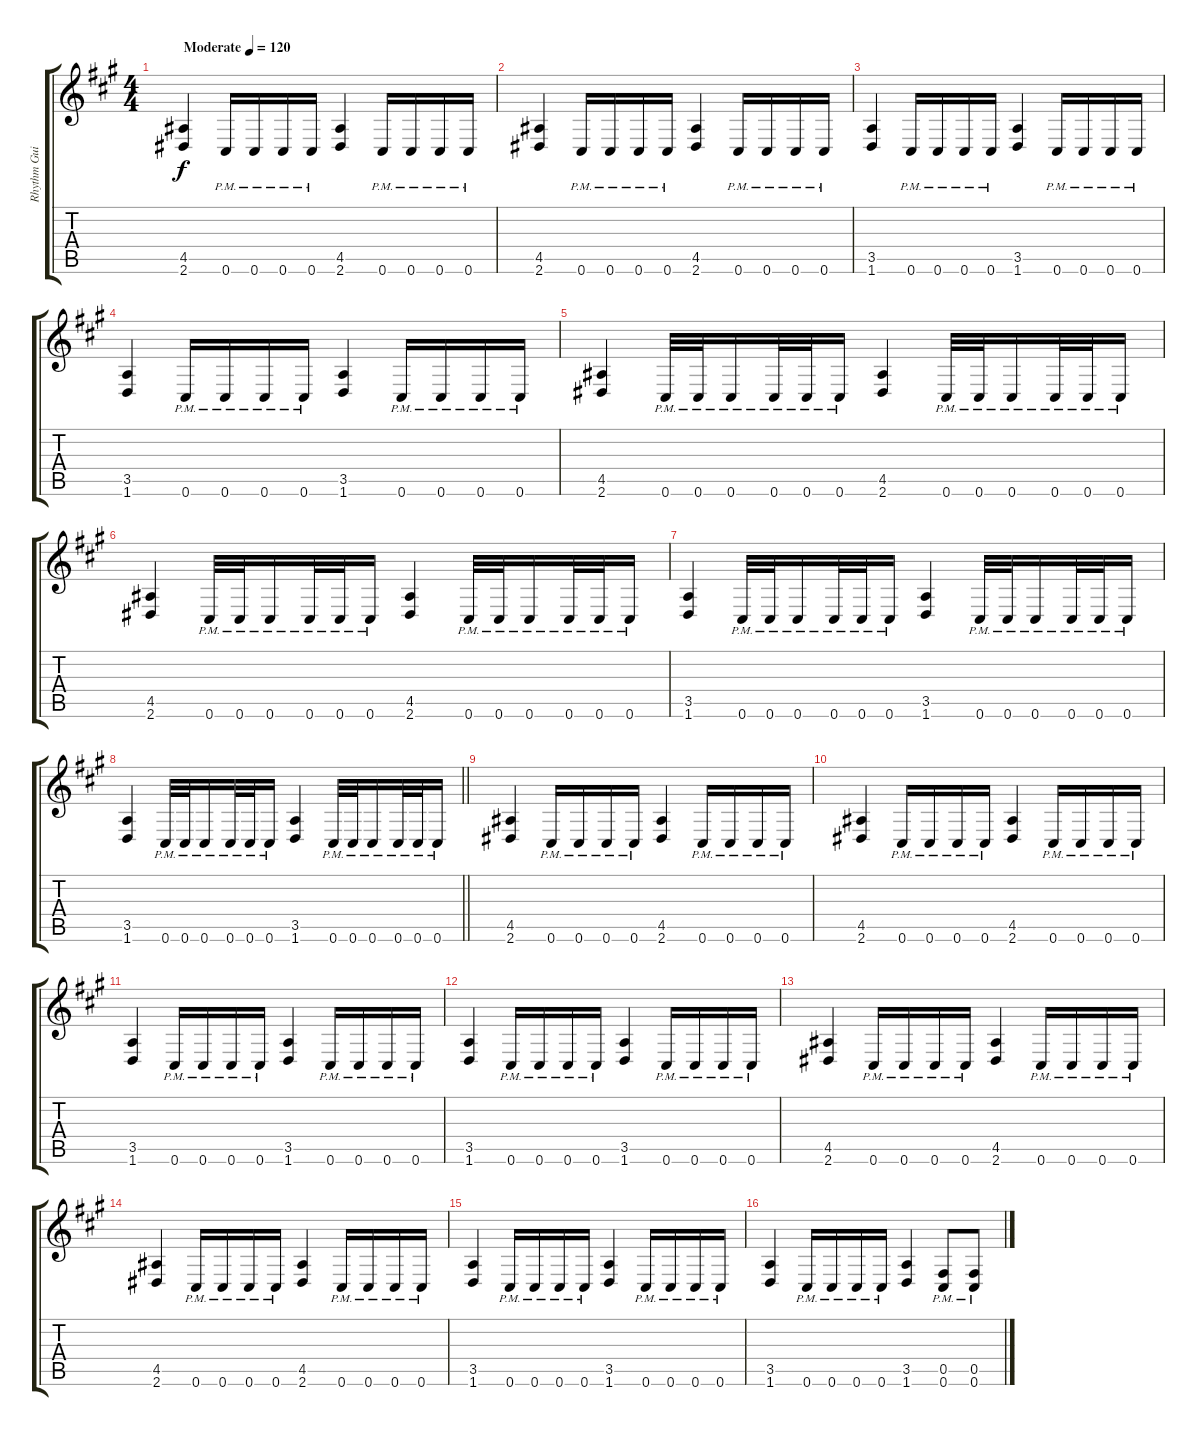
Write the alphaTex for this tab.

\track ("Rhythm Guitar" "Rhythm Gui") {instrument overdrivenguitar}
\staff {score tabs}
\tuning (Db4 Ab3 E3 B2 Gb2 Db2) {hide}
\ts (4 4)
\tempo (120 "Moderate")
\clef g2
\ks a
(4.5 2.6).4{dy f instrument overdrivenguitar} 0.6{pm}.16 0.6{pm}.16 0.6{pm}.16 0.6{pm}.16 (4.5 2.6).4 0.6{pm}.16 0.6{pm}.16 0.6{pm}.16 0.6{pm}.16 |
(4.5 2.6).4 0.6{pm}.16 0.6{pm}.16 0.6{pm}.16 0.6{pm}.16 (4.5 2.6).4 0.6{pm}.16 0.6{pm}.16 0.6{pm}.16 0.6{pm}.16 |
(3.5 1.6).4 0.6{pm}.16 0.6{pm}.16 0.6{pm}.16 0.6{pm}.16 (3.5 1.6).4 0.6{pm}.16 0.6{pm}.16 0.6{pm}.16 0.6{pm}.16 |
(3.5 1.6).4 0.6{pm}.16 0.6{pm}.16 0.6{pm}.16 0.6{pm}.16 (3.5 1.6).4 0.6{pm}.16 0.6{pm}.16 0.6{pm}.16 0.6{pm}.16 |
(4.5 2.6).4 0.6{pm}.32 0.6{pm}.32 0.6{pm}.16 0.6{pm}.32 0.6{pm}.32 0.6{pm}.16 (4.5 2.6).4 0.6{pm}.32 0.6{pm}.32 0.6{pm}.16 0.6{pm}.32 0.6{pm}.32 0.6{pm}.16 |
(4.5 2.6).4 0.6{pm}.32 0.6{pm}.32 0.6{pm}.16 0.6{pm}.32 0.6{pm}.32 0.6{pm}.16 (4.5 2.6).4 0.6{pm}.32 0.6{pm}.32 0.6{pm}.16 0.6{pm}.32 0.6{pm}.32 0.6{pm}.16 |
(3.5 1.6).4 0.6{pm}.32 0.6{pm}.32 0.6{pm}.16 0.6{pm}.32 0.6{pm}.32 0.6{pm}.16 (3.5 1.6).4 0.6{pm}.32 0.6{pm}.32 0.6{pm}.16 0.6{pm}.32 0.6{pm}.32 0.6{pm}.16 |
\barLineRight lightlight
(3.5 1.6).4 0.6{pm}.32 0.6{pm}.32 0.6{pm}.16 0.6{pm}.32 0.6{pm}.32 0.6{pm}.16 (3.5 1.6).4 0.6{pm}.32 0.6{pm}.32 0.6{pm}.16 0.6{pm}.32 0.6{pm}.32 0.6{pm}.16 |
\section ("" "")
(4.5 2.6).4 0.6{pm}.16 0.6{pm}.16 0.6{pm}.16 0.6{pm}.16 (4.5 2.6).4 0.6{pm}.16 0.6{pm}.16 0.6{pm}.16 0.6{pm}.16 |
(4.5 2.6).4 0.6{pm}.16 0.6{pm}.16 0.6{pm}.16 0.6{pm}.16 (4.5 2.6).4 0.6{pm}.16 0.6{pm}.16 0.6{pm}.16 0.6{pm}.16 |
(3.5 1.6).4 0.6{pm}.16 0.6{pm}.16 0.6{pm}.16 0.6{pm}.16 (3.5 1.6).4 0.6{pm}.16 0.6{pm}.16 0.6{pm}.16 0.6{pm}.16 |
(3.5 1.6).4 0.6{pm}.16 0.6{pm}.16 0.6{pm}.16 0.6{pm}.16 (3.5 1.6).4 0.6{pm}.16 0.6{pm}.16 0.6{pm}.16 0.6{pm}.16 |
(4.5 2.6).4 0.6{pm}.16 0.6{pm}.16 0.6{pm}.16 0.6{pm}.16 (4.5 2.6).4 0.6{pm}.16 0.6{pm}.16 0.6{pm}.16 0.6{pm}.16 |
(4.5 2.6).4 0.6{pm}.16 0.6{pm}.16 0.6{pm}.16 0.6{pm}.16 (4.5 2.6).4 0.6{pm}.16 0.6{pm}.16 0.6{pm}.16 0.6{pm}.16 |
(3.5 1.6).4 0.6{pm}.16 0.6{pm}.16 0.6{pm}.16 0.6{pm}.16 (3.5 1.6).4 0.6{pm}.16 0.6{pm}.16 0.6{pm}.16 0.6{pm}.16 |
(3.5 1.6).4 0.6{pm}.16 0.6{pm}.16 0.6{pm}.16 0.6{pm}.16 (3.5 1.6).4 (0.5{pm} 0.6{pm}).8 (0.5{pm} 0.6{pm}).8
